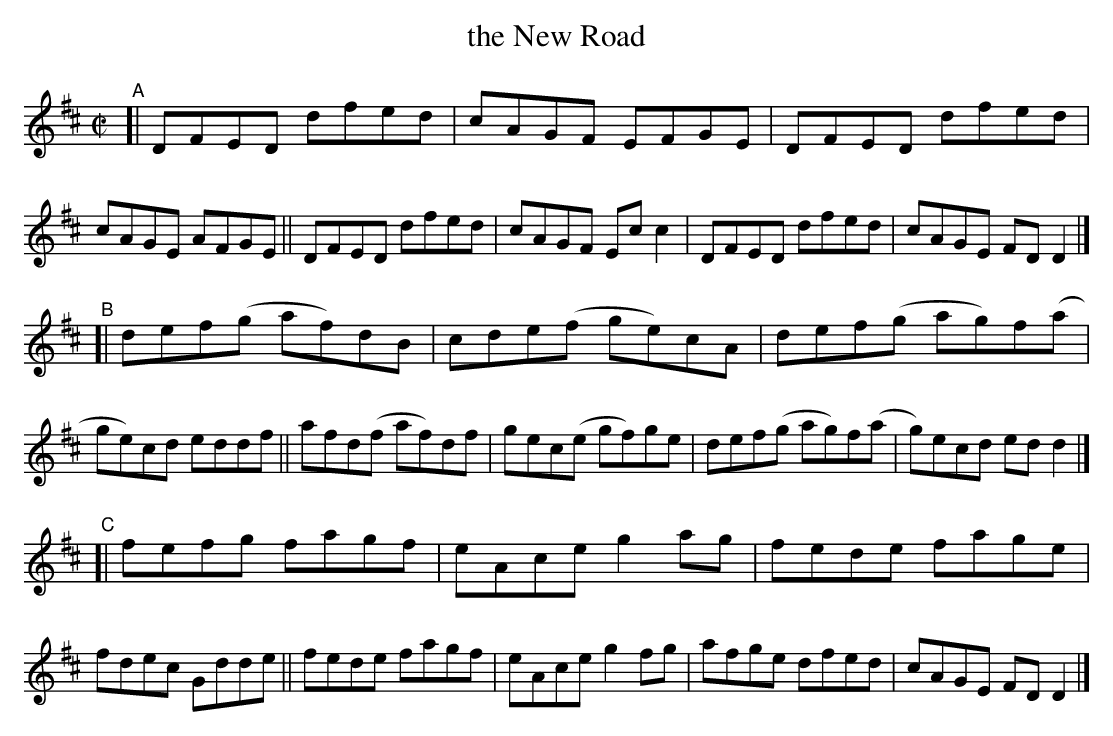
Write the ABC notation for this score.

X:1
T: the New Road
M: C|
L: 1/8
K: D
"^A"\
[| DFED dfed | cAGF EFGE | DFED dfed | cAGE AFGE \
|| DFED dfed | cAGF Ecc2 | DFED dfed | cAGE FDD2 |]
"^B"\
[| def(g af)dB | cde(f ge)cA | def(g ag)f(a | ge)cd eddf \
|| afd(f af)df | gec(e gf)ge | def(g ag)f(a | g)ecd edd2 |]
"^C"\
[| fefg fagf | eAce g2ag | fede fage | fdec Gdde \
|| fede fagf | eAce g2fg | afge dfed | cAGE FDD2 |]
